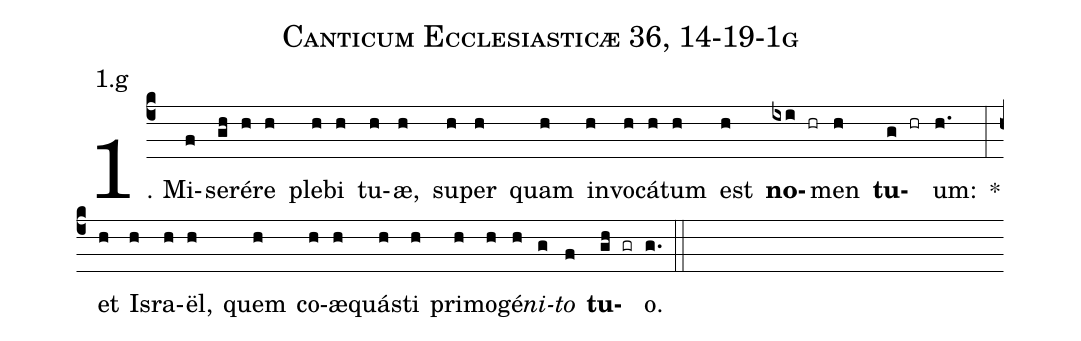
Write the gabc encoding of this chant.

name: Canticum Ecclesiasticæ 36, 14-19-1g;
annotation: 1.g;
%%
(c4)1. Mi(f)se(gh)ré(h)re(h) ple(h)bi(h) tu(h)æ,(h) su(h)per(h) quam(h) in(h)vo(h)cá(h)tum(h) est(h) <b>no</b>(ixi hr)men(h) <b>tu</b>(g hr)um:(h.) *(:) et(h) Is(h)ra(h)ël,(h) quem(h) co(h)æ(h)quás(h)ti(h) pri(h)mo(h)gé(h)<i>ni</i>(g)<i>to</i>(f) <b>tu</b>(gh gr)o.(g.) (::)
